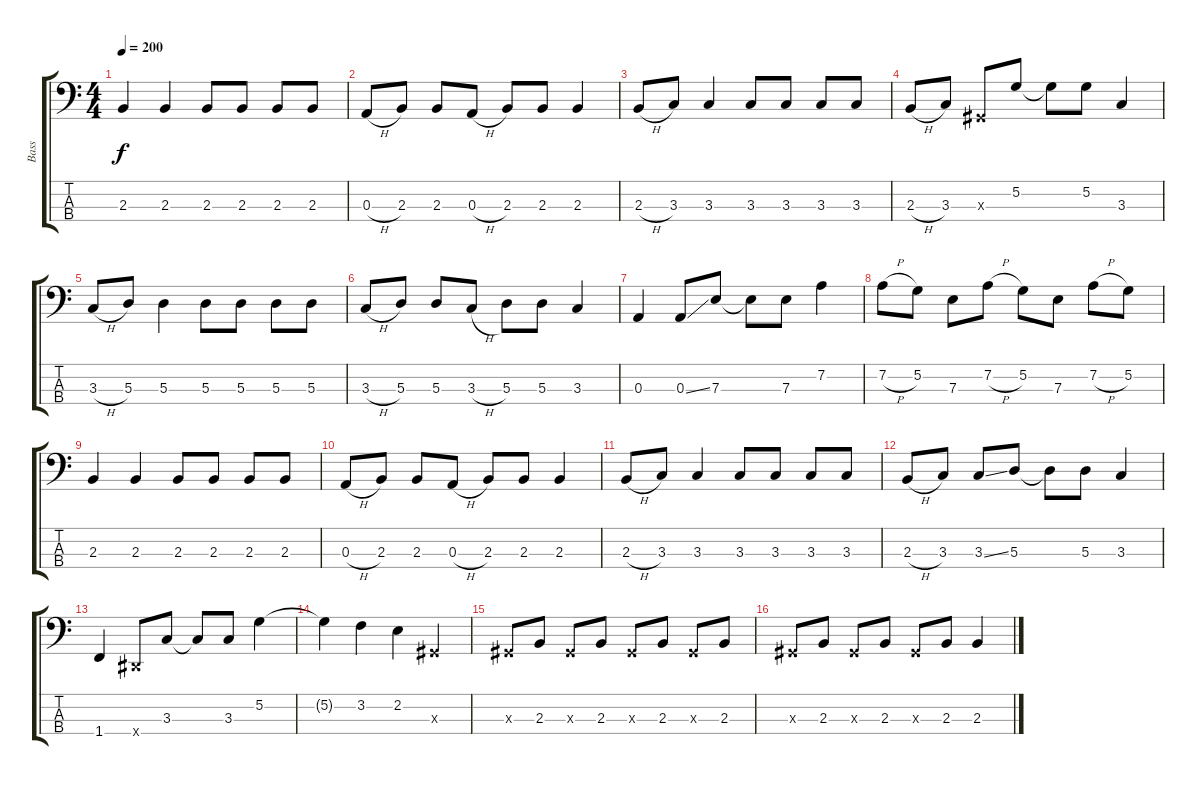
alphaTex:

\track ("Bass" "Bass") {instrument electricbassfinger}
\staff {score tabs}
\tuning (G2 D2 A1 E1) {hide}
\ts (4 4)
\tempo 200
\clef f4
\ks c
2.3.4{dy f} 2.3.4 2.3.8 2.3.8 2.3.8 2.3.8 |
0.3{h}.8 2.3.8 2.3.8 0.3{h}.8 2.3.8 2.3.8 2.3.4 |
2.3{h}.8 3.3.8 3.3.4 3.3.8 3.3.8 3.3.8 3.3.8 |
2.3{h}.8 3.3.8 -1.3{x}.8 5.2.8 5.2{t}.8 5.2.8 3.3.4 |
3.3{h}.8 5.3.8 5.3.4 5.3.8 5.3.8 5.3.8 5.3.8 |
3.3{h}.8 5.3.8 5.3.8 3.3{h}.8 5.3.8 5.3.8 3.3.4 |
0.3.4 0.3{ss}.8 7.3.8 7.3{t}.8 7.3.8 7.2.4 |
7.2{h}.8 5.2.8 7.3.8 7.2{h}.8 5.2.8 7.3.8 7.2{h}.8 5.2.8 |
2.3.4 2.3.4 2.3.8 2.3.8 2.3.8 2.3.8 |
0.3{h}.8 2.3.8 2.3.8 0.3{h}.8 2.3.8 2.3.8 2.3.4 |
2.3{h}.8 3.3.8 3.3.4 3.3.8 3.3.8 3.3.8 3.3.8 |
2.3{h}.8 3.3.8 3.3{ss}.8 5.3.8 5.3{t}.8 5.3.8 3.3.4 |
1.4.4 -1.4{x}.8 3.3.8 3.3{t}.8 3.3.8 5.2.4 |
5.2{t}.4 3.2.4 2.2.4 -1.3{x}.4 |
-1.3{x}.8 2.3.8 -1.3{x}.8 2.3.8 -1.3{x}.8 2.3.8 -1.3{x}.8 2.3.8 |
-1.3{x}.8 2.3.8 -1.3{x}.8 2.3.8 -1.3{x}.8 2.3.8 2.3{ss}.4
